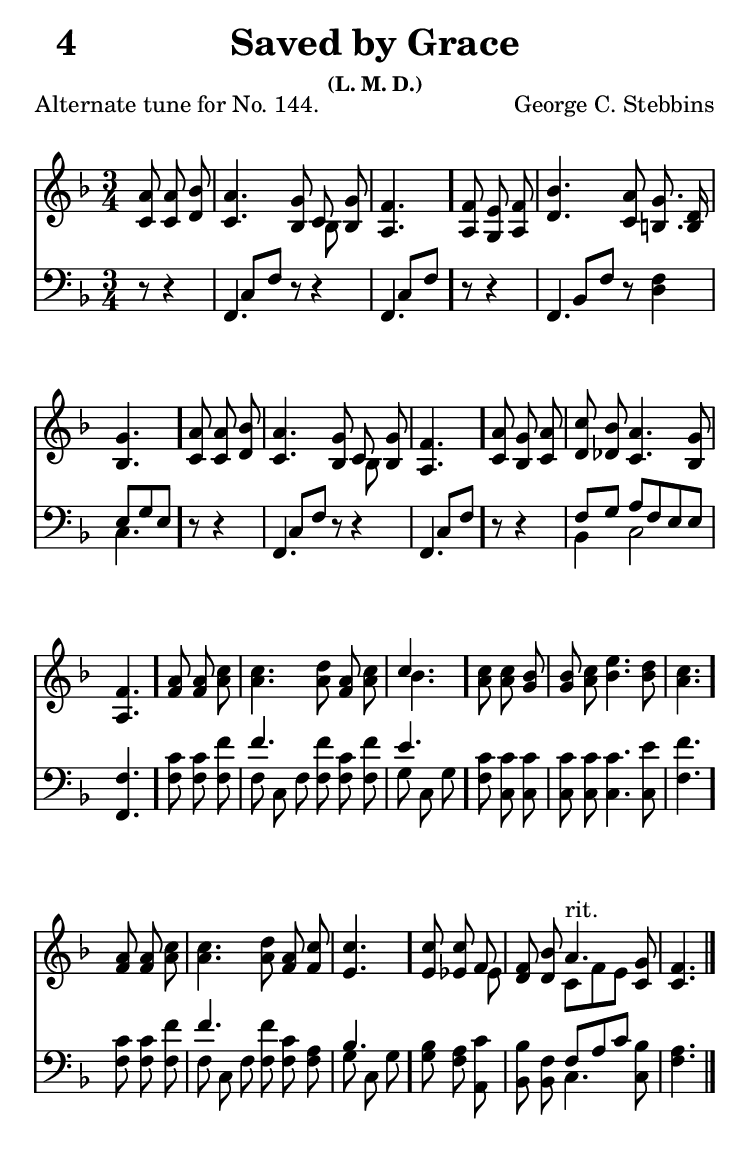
\include "common/global.ily"
\paper {
  \include "common/paper-additional.ily"
  ragged-last-bottom = ##t
  system-count = 4
system-system-spacing.padding = 7

}

\header{
  hymnnumber = "4"
  tunename = "Saved by Grace"
  meter = "L. M. D."
  composer = "George C. Stebbins" % see https://hymnary.org/tune/some_day_the_silver_cord_will_stebbins
  alternate = \markup { "Alternate tune for No. 144." }
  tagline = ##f
}

global = {
  \include "common/overrides.ily"
  \override Staff.TimeSignature.style = #'numbered
  \time 3/4
  \override Score.MetronomeMark.transparent = ##t % hide all fermata changes too
  \tempo 8=140
  \key f \major
  \partial 4.
  \autoBeamOff
}

notesSoprano = {
\global
\relative c'' {

  a8 a bes | a4. g8 c, g' | f4. \bar "."
  f8 e f | bes4. a8 g8. d16 | g4. \bar "."
  a8 a bes | a4. g8 c, g' | f4. \bar "."
  a8 g a | c bes a4. g8 | f4. \bar "."

  a8 a c | c4. d8 a c | c4. \bar "."
  c8 c bes | bes c e4. d8 | c4. \bar "."
  a8 a c | c4. d8 a c | c4. \bar "."
  c8 c f, | f bes a4.^\markup{rit.} g8 | f4. \bar "|." % original has dots after rit.
  % TODO ritard. in MIDI

}
}

notesAlto = {
\global
\relative e' {

  c8 c d | c4. bes8 bes bes | a4.
  a8 g a | d4. c8 b8. b16 | bes4.
  c8 c d | c4. bes8 bes bes | a4.
  c8 bes c | d des c4. bes8 | a4.

  f'8 f a | a4. a8 f a | bes4.
  a8 a g | g a bes4. bes8 | a4.
  f8 f a | a4. a8 f f | e4.
  e8 ees ees | d d c8[ f e] c | c4.


}
}

notesTenor = {
\global
\relative a, {

  r8 r4 | r8 c8[ f] r8 r4 | r8 c8[ f]
  r8 r4 | r8 bes,8[ f'] r8 f4 | e8[ g e]
  r8 r4 | r8 c8[ f] r8 r4 | r8 c8[ f]
  r8 r4 | f8[ g] a[ f e e] | f4.

  c'8 c f | f4. f8 c f | e4.
  c8 c c | c c c4. e8 | f4.
  c8 c f | f4. f8 c a | bes4.
  bes8 a c | bes f f8[ a c] bes | a4.

}
}

notesBass = {
\global
\relative f, {

  r8 r4 | f4. r8 r4 | f4.
  r8 r4 | f4. r8 d'4 | c4.
  r8 r4 | f,4. r8 r4 | f4.
  r8 r4 | bes4 c2 | f,4.

  f'8 f f | f c f f f f | g c, g'
  f8 c c | c c c4. c8 | f4.
  f8 f f | f c f f f f | g c, g'
  g8 f a, | bes bes c4. c8 | f4.

}
}

\score {
  \context ChoirStaff <<
    \context Staff = upper <<
      \set Staff.autoBeaming = ##f
      \set ChoirStaff.systemStartDelimiter = #'SystemStartBar
      \set ChoirStaff.printPartCombineTexts = ##f
      \partcombine #'(2 . 11) \notesSoprano \notesAlto
    >>
    \context Staff = men <<
      \set Staff.autoBeaming = ##f
      \clef bass
      \set ChoirStaff.printPartCombineTexts = ##f
      \partcombine #'(2 . 11) \notesTenor \notesBass
    >>
  >>
  \layout {
    \include "common/layout.ily"
  }
  #(cond ((ly:get-option 'eog-midi-permitted) #{ \midi{
    \include "common/midi.ily"
  } #}))
}

\version "2.19.49"  % necessary for upgrading to future LilyPond versions.

% vi:set et ts=2 sw=2 ai nocindent syntax=lilypond:
